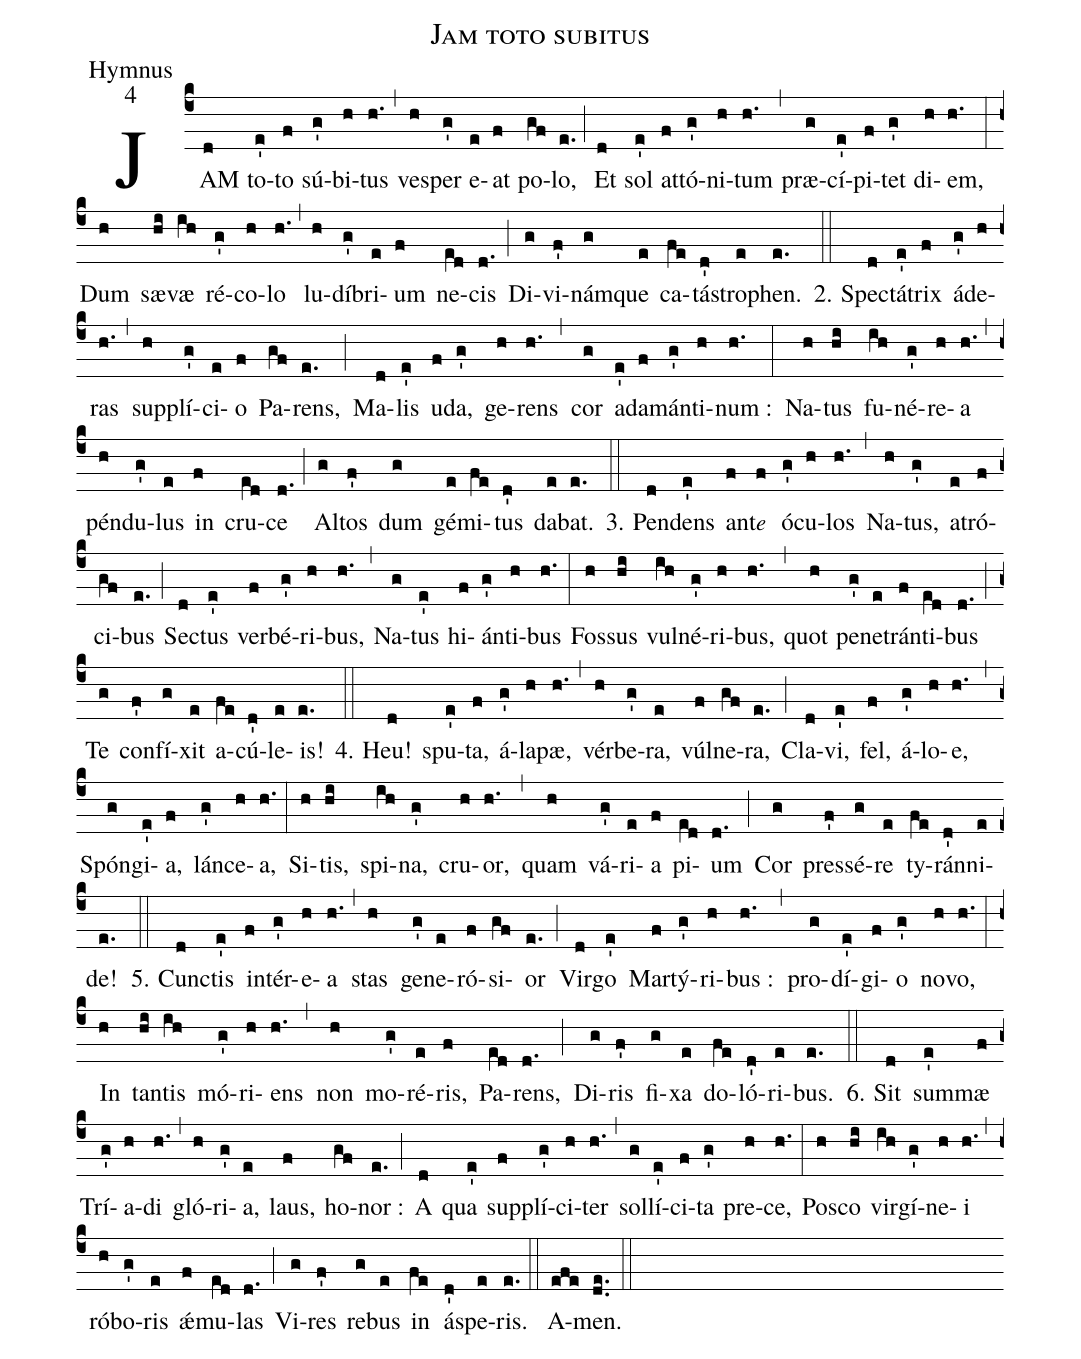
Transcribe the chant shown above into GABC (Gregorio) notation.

name:Jam toto subitus;
office-part:Hymnus;
mode:4;
%%
(c4) JAM(d) to(e')to(f) sú(g')bi(h)tus(h.) (,) ve(h)sper(g') e(e)at(f) po(gf)lo,(e.) (;) Et(d) sol(e') at(f)tó(g')ni(h)tum(h.) (,) præ(g)cí(e')pi(f)tet(g') di(h)em,(h.) (:) Dum(h) sæ(hi)væ(ih) ré(g')co(h)lo(h.) (,) lu(h)dí(g')bri(e)um(f) ne(e[ll:1]d)cis(d.) (;) Di(g)vi(f')nám(g)que(e) ca(fe)tá(d')stro(e)phen.(e.) (::)
2. Spe(d)ctá(e')trix(f) ád(g')e(h)ras(h.) (,) sup(h)plí(g')ci(e)o(f) Pa(gf)rens,(e.) (;) Ma(d)lis(e') u(f)da,(g') ge(h)rens(h.) (,) cor(g) ad(e')a(f)mán(g')ti(h)num :(h.) (:) Na(h)tus(hi) fu(ih)né(g')re(h)a(h.) (,) pén(h)du(g')lus(e) in(f) cru(e[ll:1]d)ce(d.) (;) Al(g)tos(f') dum(g) gé(e)mi(fe)tus(d') da(e)bat.(e.) (::)
3. Pen(d)dens(e') an(f)t{<e>e</e>}(f) ó(g')cu(h)los(h.) (,) Na(h)tus,(g') a(e)tró(f)ci(gf)bus(e.) (;) Se(d)ctus(e') ver(f)bé(g')ri(h)bus,(h.) (,) Na(g)tus(e') hi(f)án(g')ti(h)bus(h.) (:) Fos(h)sus(hi) vul(ih)né(g')ri(h)bus,(h.) (,) quot(h) pe(g')ne(e)trán(f)ti(e[ll:1]d)bus(d.) (;) Te(g) con(f')fí(g)xit(e) a(fe)cú(d')le(e)is!(e.) (::)
4. Heu!(d) spu(e')ta,(f) á(g')la(h)pæ,(h.) (,) vér(h)be(g')ra,(e) vúl(f)ne(gf)ra,(e.) (;) Cla(d)vi,(e') fel,(f) á(g')lo(h)e,(h.) (,) Spón(g)gi(e')a,(f) lán(g')ce(h)a,(h.) (:) Si(h)tis,(hi) spi(ih)na,(g') cru(h)or,(h.) (,) quam(h) vá(g')ri(e)a(f) pi(e[ll:1]d)um(d.) (;) Cor(g) pres(f')sé(g)re(e) ty(fe)rán(d')ni(e)de!(e.) (::)
5. Cun(d)ctis(e') in(f)tér(g')e(h)a(h.) (,) stas(h) ge(g')ne(e)ró(f)si(gf)or(e.) (;) Vir(d)go(e') Mar(f)tý(g')ri(h)bus :(h.) (,) pro(g)dí(e')gi(f)o(g') no(h)vo,(h.) (:) In(h) tan(hi)tis(ih) mó(g')ri(h)ens(h.) (,) non(h) mo(g')ré(e)ris,(f) Pa(e[ll:1]d)rens,(d.) (;) Di(g)ris(f') fi(g)xa(e) do(fe)ló(d')ri(e)bus.(e.) (::)
6. Sit(d) sum(e')mæ(f) Trí(g')a(h)di(h.) (,) gló(h)ri(g')a,(e) laus,(f) ho(gf)nor :(e.) (;) A(d) qua(e') sup(f)plí(g')ci(h)ter(h.) (,) sol(g)lí(e')ci(f)ta(g') pre(h)ce,(h.) (:) Po(h)sco(hi) vir(ih)gí(g')ne(h)i(h.) (,) ró(h)bo(g')ris(e) ǽ(f)mu(e[ll:1]d)las(d.) (;) Vi(g)res(f') re(g)bus(e) in(fe) á(d')spe(e)ris.(e.) (::)
A(efe)men.(de..) (::)
